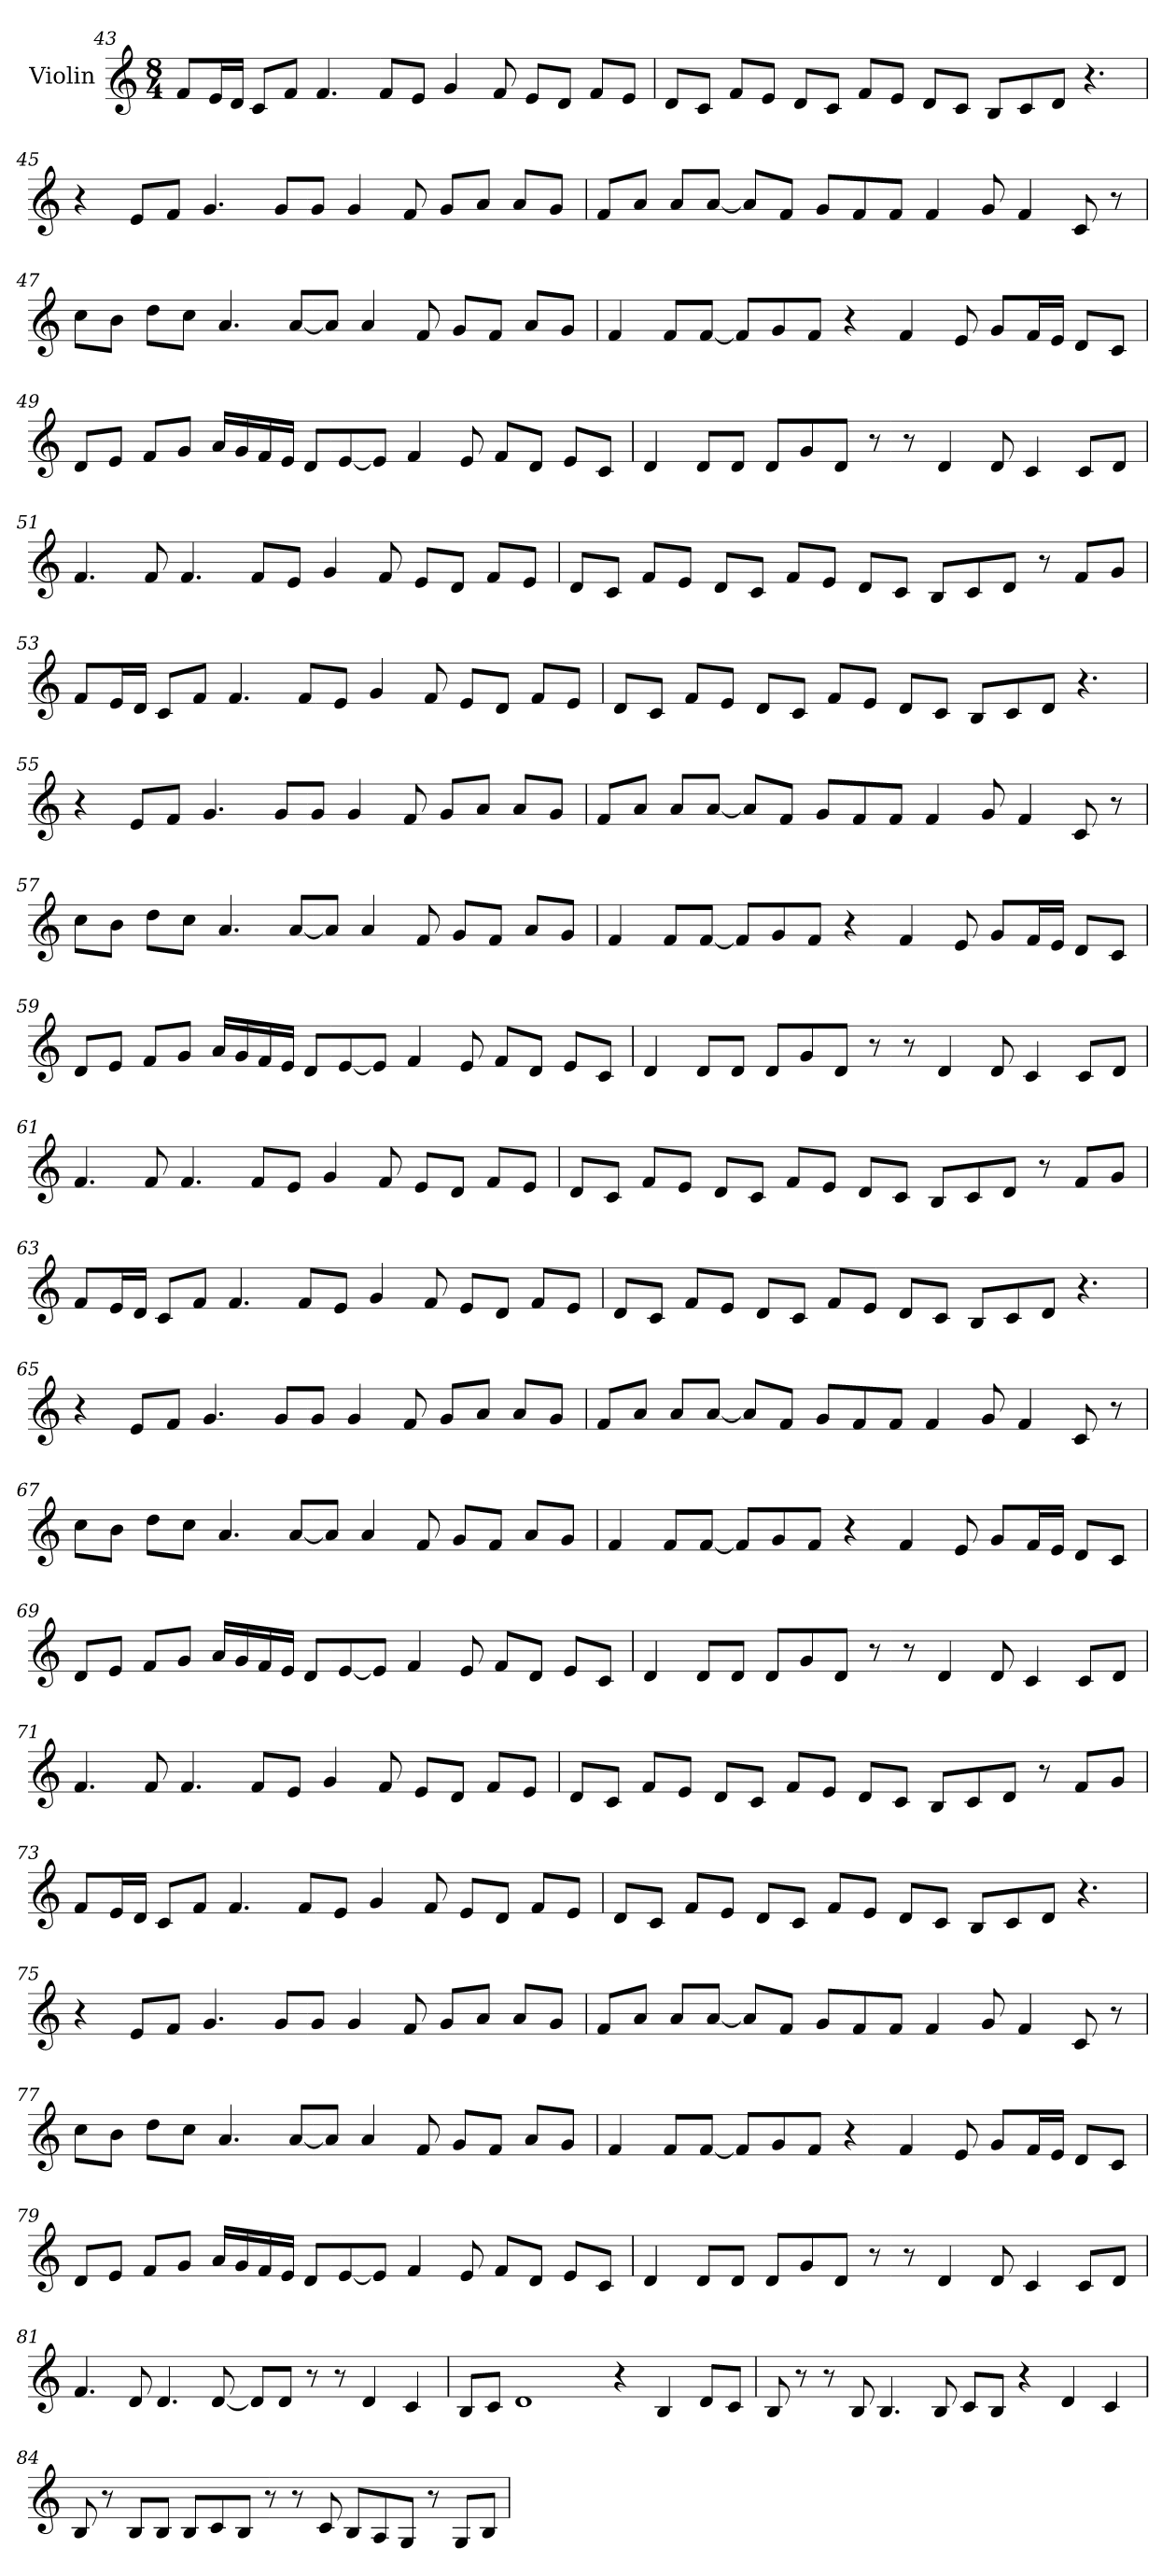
**kern
*part1
*staff1
*I"Violin
*clefG2
*k[]
*C:
*M8/4
=43
8f/L
16e/L
16d/JJ
8c/L
8f/J
4.f/
8f/L
8e/J
4g/
8f/
8e/L
8d/J
8f/L
8e/J
!!LO:LB:g=z
=44
8d/L
8c/J
8f/L
8e/J
8d/L
8c/J
8f/L
8e/J
8d/L
8c/J
8B/L
8c/
8d/J
4.r
=45
4r
8e/L
8f/J
4.g/
8g/L
8g/J
4g/
8f/
8g/L
8a/J
8a/L
8g/J
!!LO:LB:g=z
=46
8f/L
8a/J
8a/L
[8a/J
8a/L]
8f/J
8g/L
8f/
8f/J
4f/
8g/
4f/
8c/
8r
=47
8cc\L
8b\J
8dd\L
8cc\J
4.a/
[8a/L
8a/J]
4a/
8f/
8g/L
8f/J
8a/L
8g/J
!!LO:LB:g=z
=48
4f/
8f/L
[8f/J
8f/L]
8g/
8f/J
4r
4f/
8e/
8g/L
16f/L
16e/JJ
8d/L
8c/J
=49
8d/L
8e/J
8f/L
8g/J
16a/LL
16g/
16f/
16e/JJ
8d/L
[8e/
8e/J]
4f/
8e/
8f/L
8d/J
8e/L
8c/J
!!LO:PB:g=z
=50
4d/
8d/L
8d/J
8d/L
8g/
8d/J
8r
8r
4d/
8d/
4c/
8c/L
8d/J
=51
4.f/
8f/
4.f/
8f/L
8e/J
4g/
8f/
8e/L
8d/J
8f/L
8e/J
!!LO:LB:g=z
=52
8d/L
8c/J
8f/L
8e/J
8d/L
8c/J
8f/L
8e/J
8d/L
8c/J
8B/L
8c/
8d/J
8r
8f/L
8g/J
=53
8f/L
16e/L
16d/JJ
8c/L
8f/J
4.f/
8f/L
8e/J
4g/
8f/
8e/L
8d/J
8f/L
8e/J
!!LO:LB:g=z
=54
8d/L
8c/J
8f/L
8e/J
8d/L
8c/J
8f/L
8e/J
8d/L
8c/J
8B/L
8c/
8d/J
4.r
=55
4r
8e/L
8f/J
4.g/
8g/L
8g/J
4g/
8f/
8g/L
8a/J
8a/L
8g/J
!!LO:LB:g=z
=56
8f/L
8a/J
8a/L
[8a/J
8a/L]
8f/J
8g/L
8f/
8f/J
4f/
8g/
4f/
8c/
8r
=57
8cc\L
8b\J
8dd\L
8cc\J
4.a/
[8a/L
8a/J]
4a/
8f/
8g/L
8f/J
8a/L
8g/J
!!LO:LB:g=z
=58
4f/
8f/L
[8f/J
8f/L]
8g/
8f/J
4r
4f/
8e/
8g/L
16f/L
16e/JJ
8d/L
8c/J
=59
8d/L
8e/J
8f/L
8g/J
16a/LL
16g/
16f/
16e/JJ
8d/L
[8e/
8e/J]
4f/
8e/
8f/L
8d/J
8e/L
8c/J
!!LO:LB:g=z
=60
4d/
8d/L
8d/J
8d/L
8g/
8d/J
8r
8r
4d/
8d/
4c/
8c/L
8d/J
=61
4.f/
8f/
4.f/
8f/L
8e/J
4g/
8f/
8e/L
8d/J
8f/L
8e/J
!!LO:LB:g=z
=62
8d/L
8c/J
8f/L
8e/J
8d/L
8c/J
8f/L
8e/J
8d/L
8c/J
8B/L
8c/
8d/J
8r
8f/L
8g/J
=63
8f/L
16e/L
16d/JJ
8c/L
8f/J
4.f/
8f/L
8e/J
4g/
8f/
8e/L
8d/J
8f/L
8e/J
!!LO:LB:g=z
=64
8d/L
8c/J
8f/L
8e/J
8d/L
8c/J
8f/L
8e/J
8d/L
8c/J
8B/L
8c/
8d/J
4.r
=65
4r
8e/L
8f/J
4.g/
8g/L
8g/J
4g/
8f/
8g/L
8a/J
8a/L
8g/J
!!LO:PB:g=z
=66
8f/L
8a/J
8a/L
[8a/J
8a/L]
8f/J
8g/L
8f/
8f/J
4f/
8g/
4f/
8c/
8r
=67
8cc\L
8b\J
8dd\L
8cc\J
4.a/
[8a/L
8a/J]
4a/
8f/
8g/L
8f/J
8a/L
8g/J
!!LO:LB:g=z
=68
4f/
8f/L
[8f/J
8f/L]
8g/
8f/J
4r
4f/
8e/
8g/L
16f/L
16e/JJ
8d/L
8c/J
=69
8d/L
8e/J
8f/L
8g/J
16a/LL
16g/
16f/
16e/JJ
8d/L
[8e/
8e/J]
4f/
8e/
8f/L
8d/J
8e/L
8c/J
!!LO:LB:g=z
=70
4d/
8d/L
8d/J
8d/L
8g/
8d/J
8r
8r
4d/
8d/
4c/
8c/L
8d/J
=71
4.f/
8f/
4.f/
8f/L
8e/J
4g/
8f/
8e/L
8d/J
8f/L
8e/J
!!LO:LB:g=z
=72
8d/L
8c/J
8f/L
8e/J
8d/L
8c/J
8f/L
8e/J
8d/L
8c/J
8B/L
8c/
8d/J
8r
8f/L
8g/J
=73
8f/L
16e/L
16d/JJ
8c/L
8f/J
4.f/
8f/L
8e/J
4g/
8f/
8e/L
8d/J
8f/L
8e/J
!!LO:LB:g=z
=74
8d/L
8c/J
8f/L
8e/J
8d/L
8c/J
8f/L
8e/J
8d/L
8c/J
8B/L
8c/
8d/J
4.r
=75
4r
8e/L
8f/J
4.g/
8g/L
8g/J
4g/
8f/
8g/L
8a/J
8a/L
8g/J
!!LO:LB:g=z
=76
8f/L
8a/J
8a/L
[8a/J
8a/L]
8f/J
8g/L
8f/
8f/J
4f/
8g/
4f/
8c/
8r
=77
8cc\L
8b\J
8dd\L
8cc\J
4.a/
[8a/L
8a/J]
4a/
8f/
8g/L
8f/J
8a/L
8g/J
!!LO:LB:g=z
=78
4f/
8f/L
[8f/J
8f/L]
8g/
8f/J
4r
4f/
8e/
8g/L
16f/L
16e/JJ
8d/L
8c/J
=79
8d/L
8e/J
8f/L
8g/J
16a/LL
16g/
16f/
16e/JJ
8d/L
[8e/
8e/J]
4f/
8e/
8f/L
8d/J
8e/L
8c/J
!!LO:LB:g=z
=80
4d/
8d/L
8d/J
8d/L
8g/
8d/J
8r
8r
4d/
8d/
4c/
8c/L
8d/J
=81
4.f/
8d/
4.d/
[8d/
8d/L]
8d/J
8r
8r
4d/
4c/
!!LO:PB:g=z
=82
8B/L
8c/J
1d
4r
4B/
8d/L
8c/J
=83
8B/
8r
8r
8B/
4.B/
8B/
8c/L
8B/J
4r
4d/
4c/
!!LO:LB:g=z
=84
8B/
8r
8B/L
8B/J
8B/L
8c/
8B/J
8r
8r
8c/
8B/L
8A/
8G/J
8r
8G/L
8B/J
=
*-
